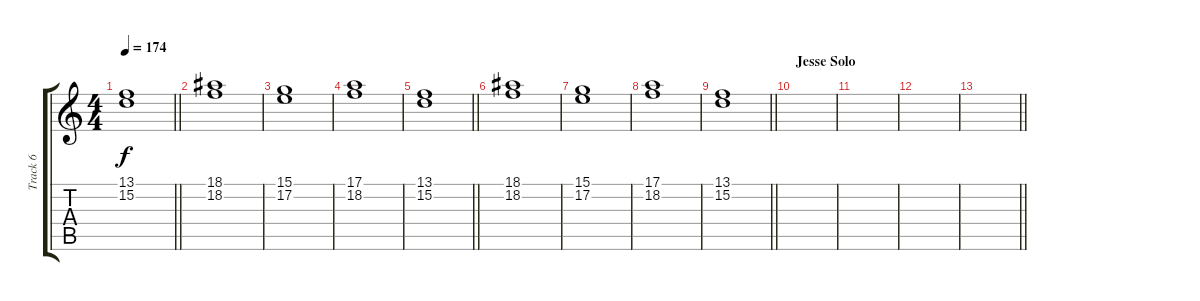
\track ("Track 6" "Track 6") {instrument stringensemble1}
\staff {score tabs}
\tuning (E4 B3 G3 D3 A2 D2) {hide}
\ts (4 4)
\tempo 174
\clef g2
\barLineRight lightlight
\ks c
(13.1 15.2).1{dy f} |
(18.1 18.2).1 |
(15.1 17.2).1 |
(17.1 18.2).1 |
\barLineRight lightlight
(13.1 15.2).1 |
\section ("" "")
(18.1 18.2).1 |
(15.1 17.2).1 |
(17.1 18.2).1 |
\barLineRight lightlight
(13.1 15.2).1 |
\section ("" "Jesse Solo")
|
|
|
\barLineRight lightlight
